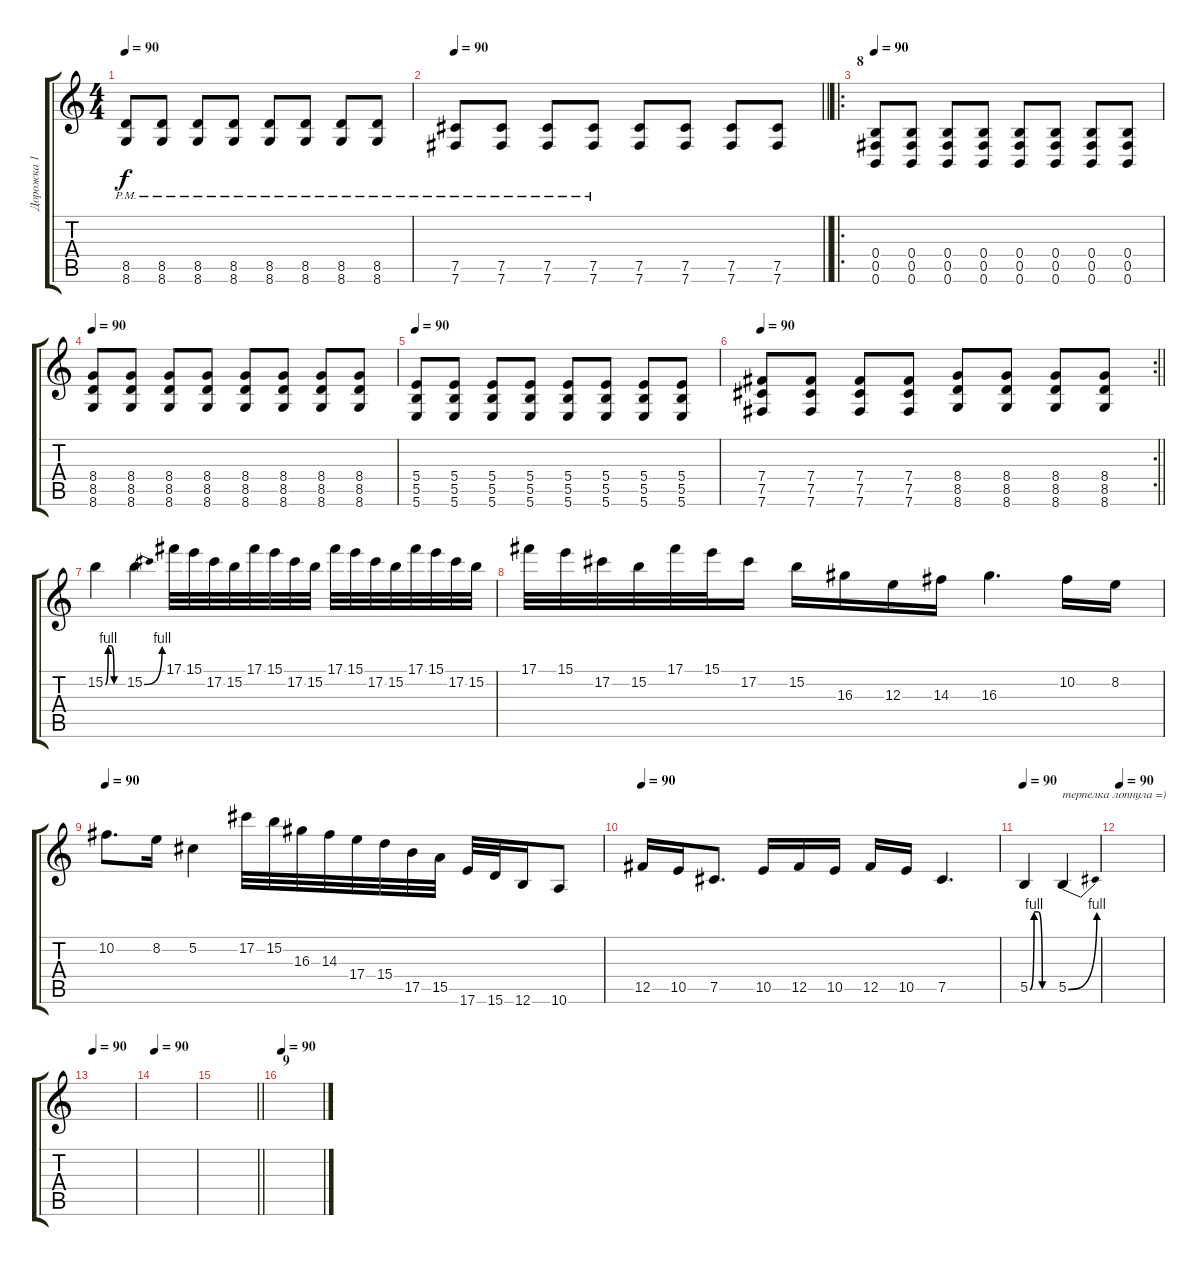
\track ("Дорожка 1" "Дорожка 1") {solo instrument distortionguitar}
\staff {score tabs}
\tuning (Db4 Ab3 E3 B2 Gb2 B1) {hide}
\ts (4 4)
\tempo 90
\clef g2
\ks c
(8.5{pm} 8.6{pm}).8{dy f} (8.5{pm} 8.6{pm}).8 (8.5{pm} 8.6{pm}).8 (8.5{pm} 8.6{pm}).8 (8.5{pm} 8.6{pm}).8 (8.5{pm} 8.6{pm}).8 (8.5{pm} 8.6{pm}).8 (8.5{pm} 8.6{pm}).8 |
\tempo 90
\barLineRight lightlight
(7.5{pm} 7.6{pm}).8 (7.5{pm} 7.6{pm}).8 (7.5{pm} 7.6{pm}).8 (7.5{pm} 7.6{pm}).8 (7.5 7.6).8 (7.5 7.6).8 (7.5 7.6).8 (7.5 7.6).8 |
\ro
\section ("" "8")
\tempo 90
(0.4 0.5 0.6).8 (0.4 0.5 0.6).8 (0.4 0.5 0.6).8 (0.4 0.5 0.6).8 (0.4 0.5 0.6).8 (0.4 0.5 0.6).8 (0.4 0.5 0.6).8 (0.4 0.5 0.6).8 |
\tempo 90
(8.4 8.5 8.6).8 (8.4 8.5 8.6).8 (8.4 8.5 8.6).8 (8.4 8.5 8.6).8 (8.4 8.5 8.6).8 (8.4 8.5 8.6).8 (8.4 8.5 8.6).8 (8.4 8.5 8.6).8 |
\tempo 90
(5.4 5.5 5.6).8 (5.4 5.5 5.6).8 (5.4 5.5 5.6).8 (5.4 5.5 5.6).8 (5.4 5.5 5.6).8 (5.4 5.5 5.6).8 (5.4 5.5 5.6).8 (5.4 5.5 5.6).8 |
\rc 2
\tempo 90
\barLineRight lightlight
(7.4 7.5 7.6).8 (7.4 7.5 7.6).8 (7.4 7.5 7.6).8 (7.4 7.5 7.6).8 (8.4 8.5 8.6).8 (8.4 8.5 8.6).8 (8.4 8.5 8.6).8 (8.4 8.5 8.6).8 |
15.2{be (custom 0 0 10 4 20 4 30 0 60 0)}.4 15.2{be (bend 0 0 60 4)}.4 17.1.32 15.1.32 17.2.32 15.2.32 17.1.32 15.1.32 17.2.32 15.2.32 17.1.32 15.1.32 17.2.32 15.2.32 17.1.32 15.1.32 17.2.32 15.2.32 |
17.1.32 15.1.32 17.2.32 15.2.32 17.1.32 15.1.32 17.2.16 15.2.16 16.3.16 12.3.16 14.3.16 16.3.4{d} 10.2.16 8.2.16 |
\tempo 90
10.2.8{d} 8.2.16 5.2.4 17.2.32 15.2.32 16.3.32 14.3.32 17.4.32 15.4.32 17.5.32 15.5.32 17.6.32 15.6.32 12.6.16 10.6.8 |
\tempo 90
12.5.16 10.5.16 7.5.8{d} 10.5.16 12.5.16 10.5.16 12.5.16 10.5.16 7.5.4{d} |
\tempo 90
5.5{be (custom 0 0 10 4 20 4 30 0 60 0)}.4 5.5{be (bend 0 0 60 4)}.4{txt "терпелка лопнула =)"} |
\tempo 90
|
\tempo 90
|
\tempo 90
|
\barLineRight lightlight
|
\section ("" "9")
\tempo 90
